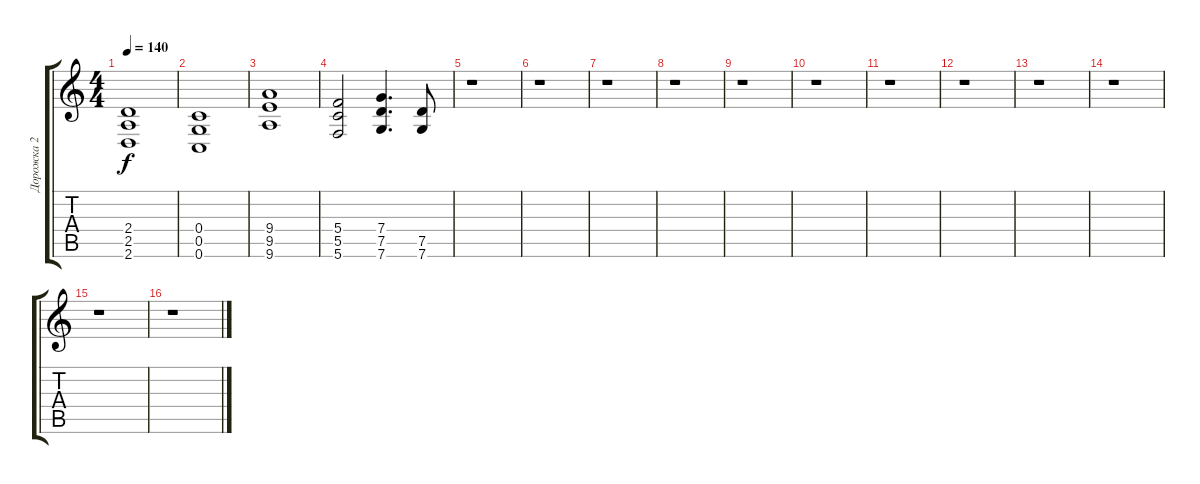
\track ("Дорожка 2" "Дорожка 2") {instrument overdrivenguitar}
\staff {score tabs}
\tuning (D4 A3 F3 C3 G2 C2) {hide}
\ts (4 4)
\tempo 140
\clef g2
\ks c
(2.4 2.5 2.6).1{dy f} |
(0.4 0.5 0.6).1 |
(9.4 9.5 9.6).1 |
(5.4 5.5 5.6).2 (7.4 7.5 7.6).4{d} (7.5 7.6).8 |
r.1 |
r.1 |
r.1 |
r.1 |
r.1 |
r.1 |
r.1 |
r.1 |
r.1 |
r.1 |
r.1 |
r.1
